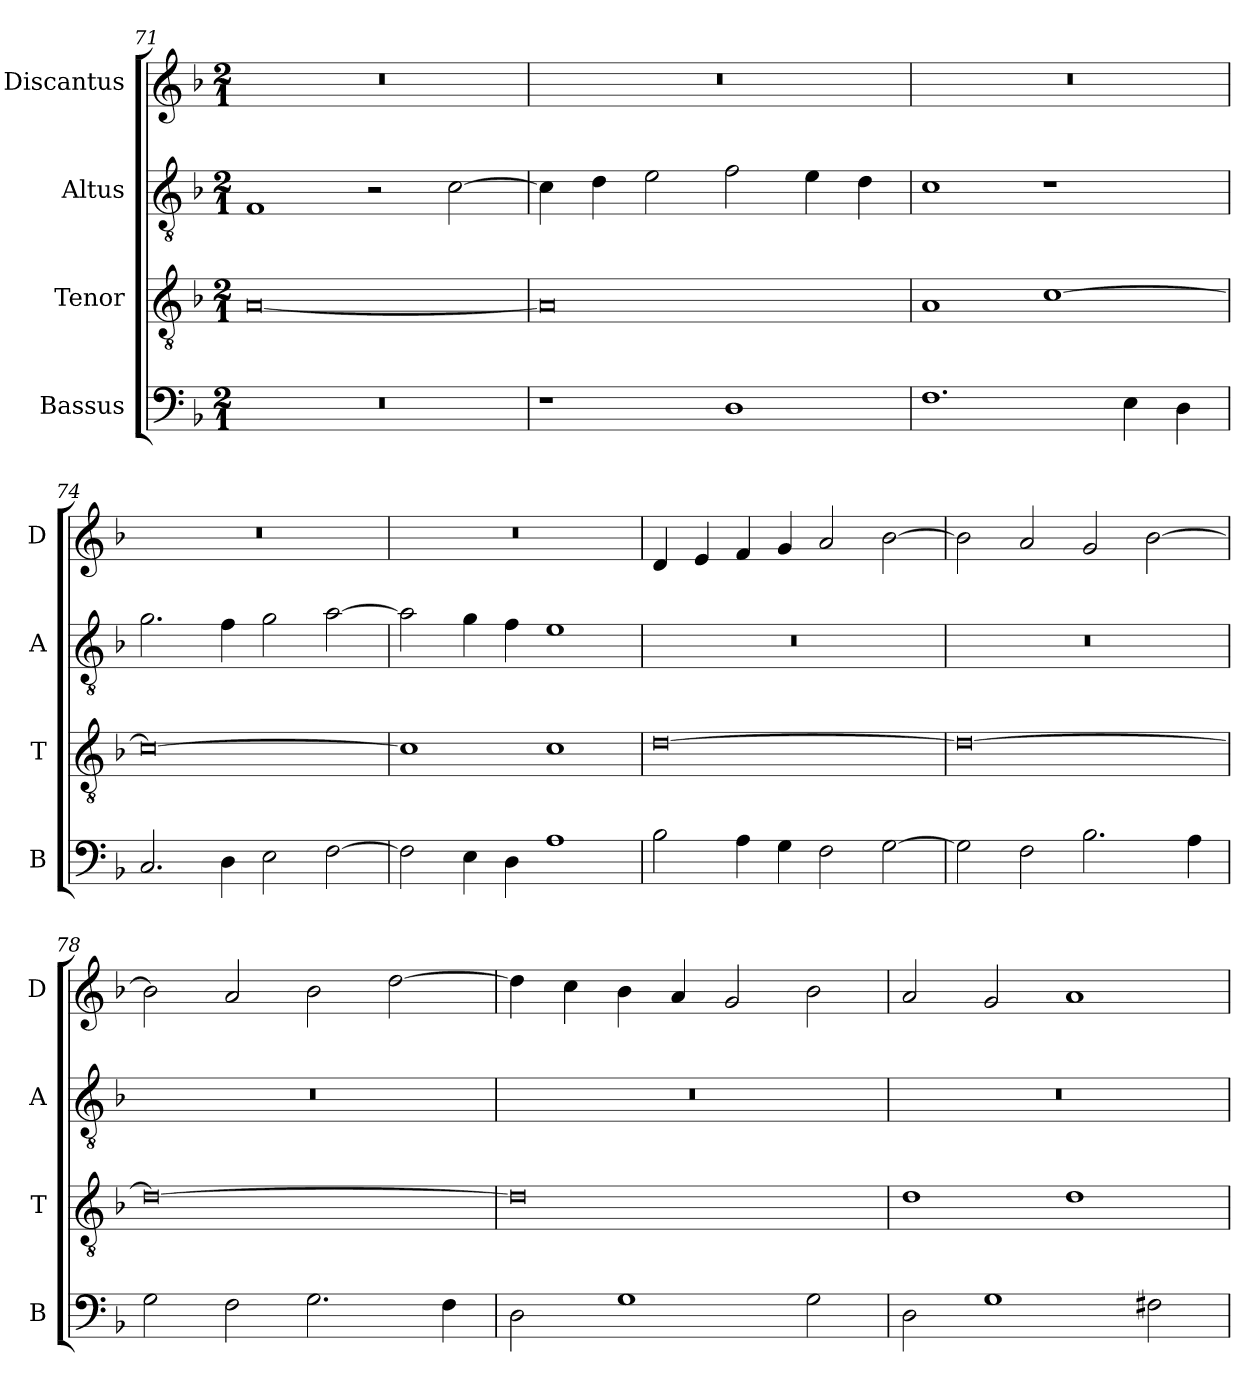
**kern	**kern	**kern	**kern
*part4	*part3	*part2	*part1
*staff4	*staff3	*staff2	*staff1
*I"Bassus	*I"Tenor	*I"Altus	*I"Discantus
*I'B	*I'T	*I'A	*I'D
*clefF4	*clefGv2	*clefGv2	*clefG2
*k[b-]	*k[b-]	*k[b-]	*k[b-]
*M2/1	*M2/1	*M2/1	*M2/1
=71	=71	=71	=71
0r	[0A	1F	0r
.	.	2r	.
.	.	[2c\	.
=72	=72	=72	=72
1r	0A]	4c\]	0r
.	.	4d\	.
.	.	2e\	.
1D	.	2f\	.
.	.	4e\	.
.	.	4d\	.
=73	=73	=73	=73
1.F	1A	1c	0r
.	[1c	1r	.
4E\	.	.	.
4D\	.	.	.
=74	=74	=74	=74
2.C/	0c_	2.g\	0r
4D\	.	4f\	.
2E\	.	2g\	.
[2F\	.	[2a\	.
=75	=75	=75	=75
2F\]	1c]	2a\]	0r
4E\	.	4g\	.
4D\	.	4f\	.
1A	1c	1e	.
=76	=76	=76	=76
2B-\	[0d	0r	4d/
.	.	.	4e/
4A\	.	.	4f/
4G\	.	.	4g/
2F\	.	.	2a/
[2G\	.	.	[2b-\
=77	=77	=77	=77
2G\]	0d_	0r	2b-\]
2F\	.	.	2a/
2.B-\	.	.	2g/
.	.	.	[2b-\
4A\	.	.	.
=78	=78	=78	=78
2G\	0d_	0r	2b-\]
2F\	.	.	2a/
2.G\	.	.	2b-\
.	.	.	[2dd\
4F\	.	.	.
=79	=79	=79	=79
2D\	0d]	0r	4dd\]
.	.	.	4cc\
1G	.	.	4b-\
.	.	.	4a/
.	.	.	2g/
2G\	.	.	2b-\
=80	=80	=80	=80
2D\	1d	0r	2a/
1G	.	.	2g/
.	1d	.	1a
2F#X\	.	.	.
=	=	=	=
*-	*-	*-	*-
